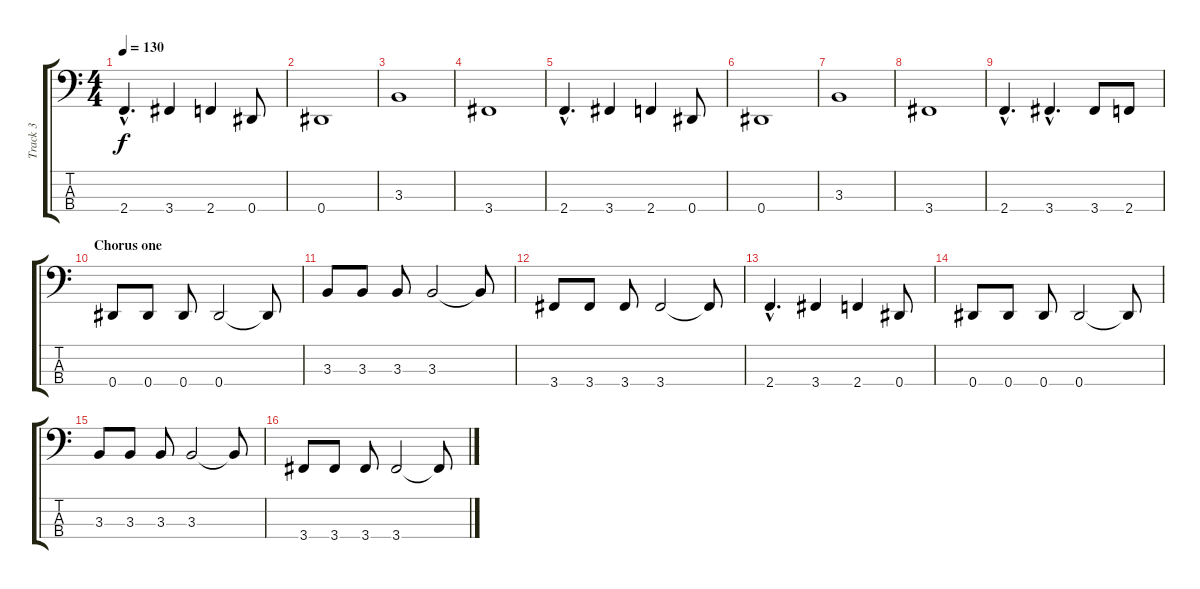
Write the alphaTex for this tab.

\track ("Track 3" "Track 3") {instrument electricbasspick}
\staff {score tabs}
\tuning (Gb2 Db2 Ab1 Eb1) {hide}
\ts (4 4)
\tempo 130
\clef f4
\ks c
2.4{hac}.4{d dy f} 3.4.4 2.4.4 0.4.8 |
0.4.1 |
3.3.1 |
3.4.1 |
2.4{hac}.4{d} 3.4.4 2.4.4 0.4.8 |
0.4.1 |
3.3.1 |
3.4.1 |
2.4{hac}.4{d} 3.4{hac}.4{d} 3.4.8 2.4.8 |
\section ("" "Chorus one")
0.4.8 0.4.8 0.4.8 0.4.2 0.4{t}.8 |
3.3.8 3.3.8 3.3.8 3.3.2 3.3{t}.8 |
3.4.8 3.4.8 3.4.8 3.4.2 3.4{t}.8 |
2.4{hac}.4{d} 3.4.4 2.4.4 0.4.8 |
0.4.8 0.4.8 0.4.8 0.4.2 0.4{t}.8 |
3.3.8 3.3.8 3.3.8 3.3.2 3.3{t}.8 |
3.4.8 3.4.8 3.4.8 3.4.2 3.4{t}.8
